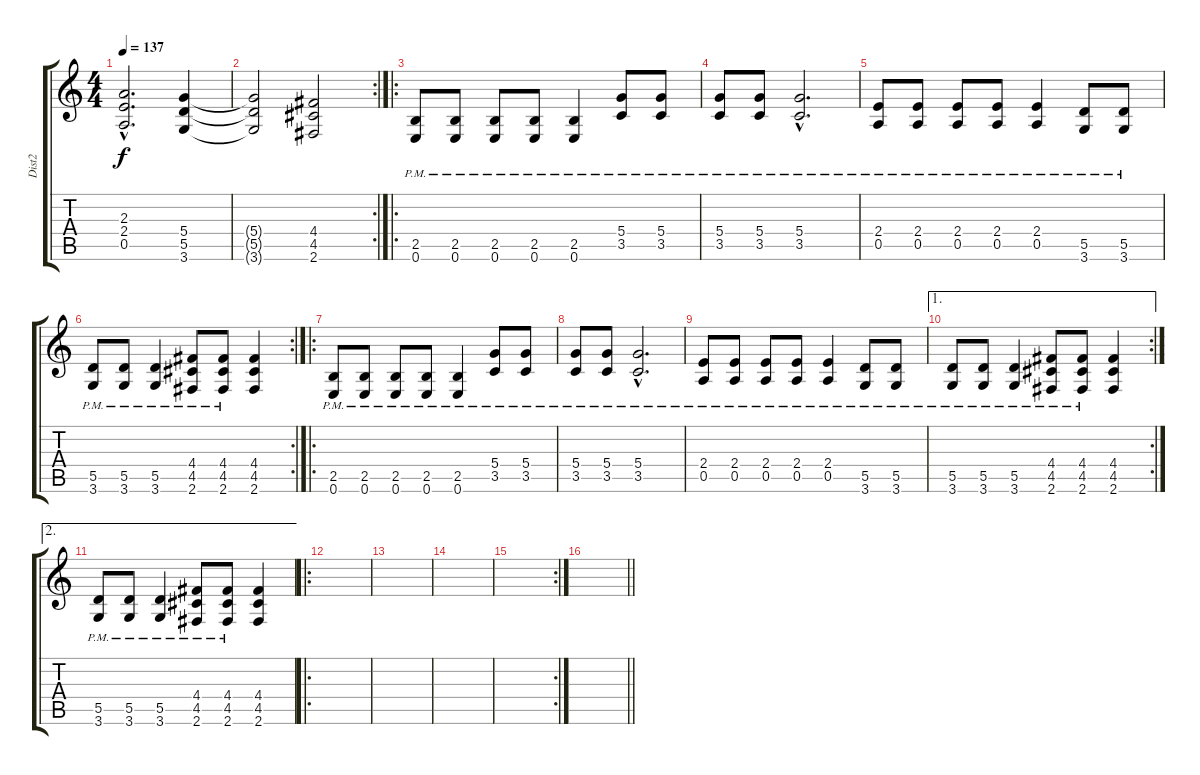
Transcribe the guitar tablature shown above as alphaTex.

\track ("Dist2" "Dist2") {instrument distortionguitar}
\staff {score tabs}
\tuning (E4 B3 G3 D3 A2 E2) {hide}
\ts (4 4)
\tempo 137
\clef g2
\ks c
(2.3{hac} 2.4{hac} 0.5{hac}).2{d dy f} (5.4 5.5 3.6).4 |
\rc 2
(5.4{t} 5.5{t} 3.6{t}).2 (4.4 4.5 2.6).2 |
\ro
(2.5{pm} 0.6{pm}).8 (2.5{pm} 0.6{pm}).8 (2.5{pm} 0.6{pm}).8 (2.5{pm} 0.6{pm}).8 (2.5{pm} 0.6{pm}).4 (5.4{pm} 3.5{pm}).8 (5.4{pm} 3.5{pm}).8 |
(5.4{pm} 3.5{pm}).8 (5.4{pm} 3.5{pm}).8 (5.4{hac pm} 3.5{hac pm}).2{d} |
(2.4{pm} 0.5{pm}).8 (2.4{pm} 0.5{pm}).8 (2.4{pm} 0.5{pm}).8 (2.4{pm} 0.5{pm}).8 (2.4{pm} 0.5{pm}).4 (5.5{pm} 3.6{pm}).8 (5.5{pm} 3.6{pm}).8 |
\rc 2
(5.5{pm} 3.6{pm}).8 (5.5{pm} 3.6{pm}).8 (5.5{pm} 3.6{pm}).4 (4.4{pm} 4.5{pm} 2.6{pm}).8 (4.4{pm} 4.5{pm} 2.6{pm}).8 (4.4 4.5 2.6).4 |
\ro
(2.5{pm} 0.6{pm}).8 (2.5{pm} 0.6{pm}).8 (2.5{pm} 0.6{pm}).8 (2.5{pm} 0.6{pm}).8 (2.5{pm} 0.6{pm}).4 (5.4{pm} 3.5{pm}).8 (5.4{pm} 3.5{pm}).8 |
(5.4{pm} 3.5{pm}).8 (5.4{pm} 3.5{pm}).8 (5.4{hac pm} 3.5{hac pm}).2{d} |
(2.4{pm} 0.5{pm}).8 (2.4{pm} 0.5{pm}).8 (2.4{pm} 0.5{pm}).8 (2.4{pm} 0.5{pm}).8 (2.4{pm} 0.5{pm}).4 (5.5{pm} 3.6{pm}).8 (5.5{pm} 3.6{pm}).8 |
\ae 1
\rc 2
(5.5{pm} 3.6{pm}).8 (5.5{pm} 3.6{pm}).8 (5.5{pm} 3.6{pm}).4 (4.4{pm} 4.5{pm} 2.6{pm}).8 (4.4{pm} 4.5{pm} 2.6{pm}).8 (4.4 4.5 2.6).4 |
\ae 2
(5.5{pm} 3.6{pm}).8 (5.5{pm} 3.6{pm}).8 (5.5{pm} 3.6{pm}).4 (4.4{pm} 4.5{pm} 2.6{pm}).8 (4.4{pm} 4.5{pm} 2.6{pm}).8 (4.4 4.5 2.6).4 |
\ro
|
|
|
\rc 2
|
\barLineRight lightlight
